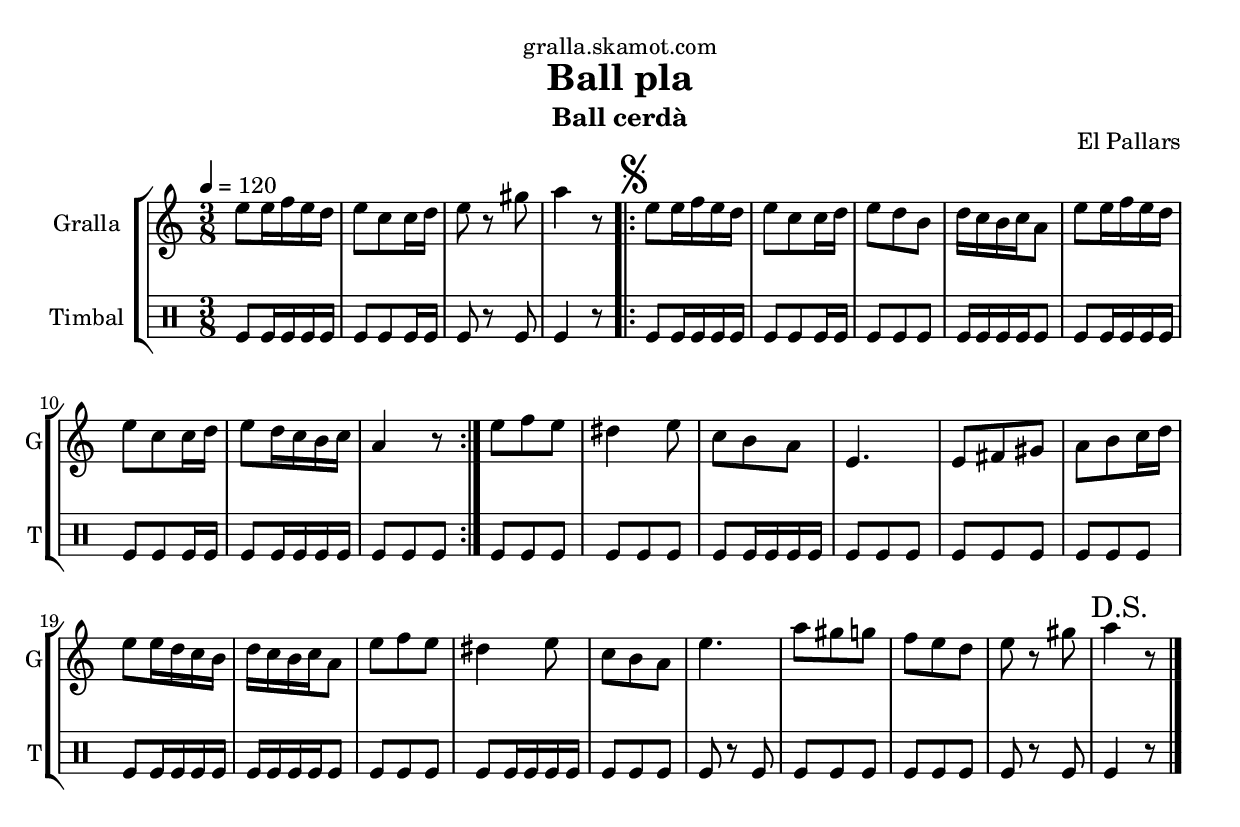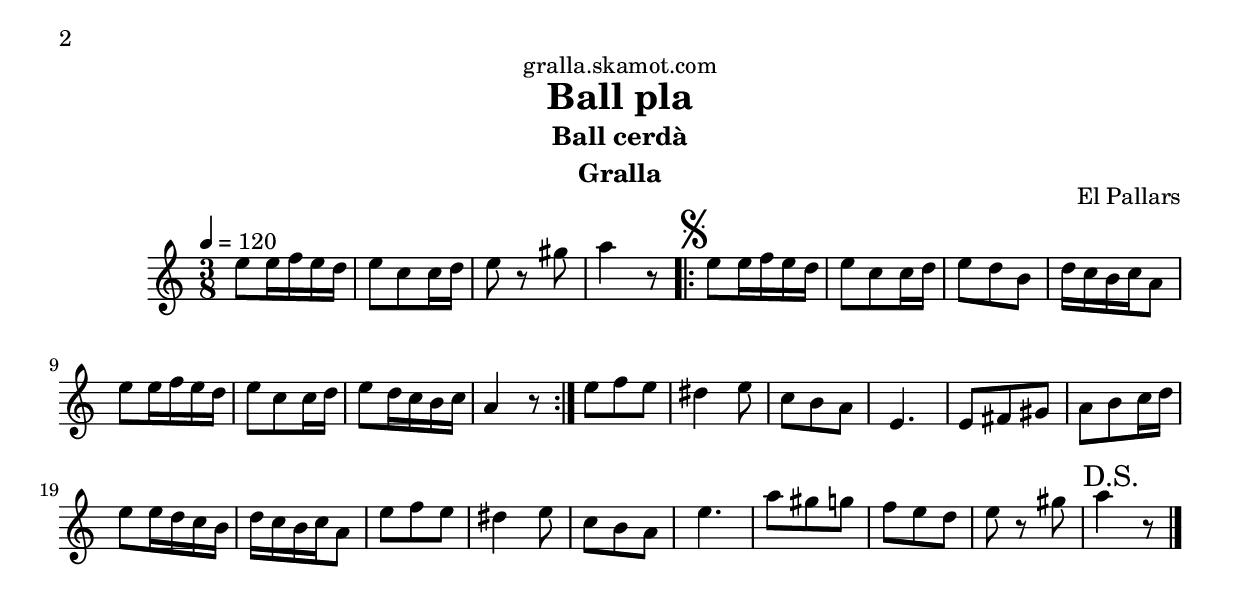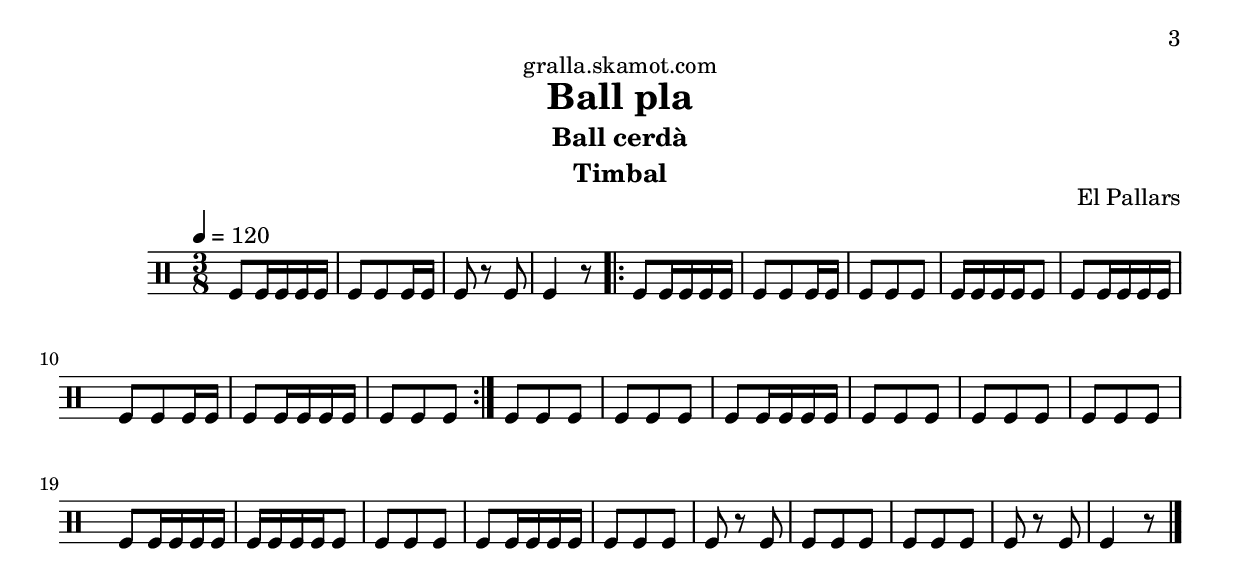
\version "2.16.2"

\header {
  dedication="gralla.skamot.com"
  title="Ball pla"
  subtitle="Ball cerdà"
  subsubtitle=""
  poet=""
  meter=""
  piece=""
  composer=""
  arranger=""
  opus="El Pallars"
  instrument=""
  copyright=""
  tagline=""
}

liniaroAa =
\relative e''
{
  \tempo 4=120
  \clef treble
  \key c \major
  \time 3/8
  e8 e16 f e d  |
  e8 c c16 d  |
  e8 r gis  |
  a4 r8  |
  %05
  \repeat volta 2 { \mark \markup {\musicglyph #"scripts.segno"} e8 e16 f e d  |
  e8 c c16 d  |
  e8 d b  |
  d16 c b c a8  |
  e'8 e16 f e d  |
  %10
  e8 c c16 d  |
  e8 d16 c b c  |
  a4 r8  | }
  e'8 f e  |
  dis4 e8  |
  %15
  c8 b a  |
  e4.  |
  e8 fis gis  |
  a8 b c16 d  |
  e8 e16 d c b  |
  %20
  d16 c b c a8  |
  e'8 f e  |
  dis4 e8  |
  c8 b a  |
  e'4.  |
  %25
  a8 gis g  |
  f8 e d  |
  e8 r gis  |
  \mark "D.S." a4 r8  \bar "|."
}

liniaroAb =
\drummode
{
  \tempo 4=120
  \time 3/8
  tomfl8 tomfl16 tomfl tomfl tomfl  |
  tomfl8 tomfl tomfl16 tomfl  |
  tomfl8 r tomfl  |
  tomfl4 r8  |
  %05
  \repeat volta 2 { tomfl8 tomfl16 tomfl tomfl tomfl  |
  tomfl8 tomfl tomfl16 tomfl  |
  tomfl8 tomfl tomfl  |
  tomfl16 tomfl tomfl tomfl tomfl8  |
  tomfl8 tomfl16 tomfl tomfl tomfl  |
  %10
  tomfl8 tomfl tomfl16 tomfl  |
  tomfl8 tomfl16 tomfl tomfl tomfl  |
  tomfl8 tomfl tomfl  | }
  tomfl8 tomfl tomfl  |
  tomfl8 tomfl tomfl  |
  %15
  tomfl8 tomfl16 tomfl tomfl tomfl  |
  tomfl8 tomfl tomfl  |
  tomfl8 tomfl tomfl  |
  tomfl8 tomfl tomfl  |
  tomfl8 tomfl16 tomfl tomfl tomfl  |
  %20
  tomfl16 tomfl tomfl tomfl tomfl8  |
  tomfl8 tomfl tomfl  |
  tomfl8 tomfl16 tomfl tomfl tomfl  |
  tomfl8 tomfl tomfl  |
  tomfl8 r tomfl  |
  %25
  tomfl8 tomfl tomfl  |
  tomfl8 tomfl tomfl  |
  tomfl8 r tomfl  |
  tomfl4 r8  \bar "|."
}

\bookpart {
  \score {
    \new StaffGroup {
      \override Score.RehearsalMark #'self-alignment-X = #LEFT
      <<
        \new Staff \with {instrumentName = #"Gralla" shortInstrumentName = #"G"} \liniaroAa
        \new DrumStaff \with {instrumentName = #"Timbal" shortInstrumentName = #"T"} \liniaroAb
      >>
    }
    \layout {}
  }
  \score { \unfoldRepeats
    \new StaffGroup {
      \override Score.RehearsalMark #'self-alignment-X = #LEFT
      <<
        \new Staff \with {instrumentName = #"Gralla" shortInstrumentName = #"G"} \liniaroAa
        \new DrumStaff \with {instrumentName = #"Timbal" shortInstrumentName = #"T"} \liniaroAb
      >>
    }
    \midi {
      \set Staff.midiInstrument = "oboe"
      \set DrumStaff.midiInstrument = "drums"
    }
  }
}

\bookpart {
  \header {instrument="Gralla"}
  \score {
    \new StaffGroup {
      \override Score.RehearsalMark #'self-alignment-X = #LEFT
      <<
        \new Staff \liniaroAa
      >>
    }
    \layout {}
  }
  \score { \unfoldRepeats
    \new StaffGroup {
      \override Score.RehearsalMark #'self-alignment-X = #LEFT
      <<
        \new Staff \liniaroAa
      >>
    }
    \midi {
      \set Staff.midiInstrument = "oboe"
      \set DrumStaff.midiInstrument = "drums"
    }
  }
}

\bookpart {
  \header {instrument="Timbal"}
  \score {
    \new StaffGroup {
      \override Score.RehearsalMark #'self-alignment-X = #LEFT
      <<
        \new DrumStaff \liniaroAb
      >>
    }
    \layout {}
  }
  \score { \unfoldRepeats
    \new StaffGroup {
      \override Score.RehearsalMark #'self-alignment-X = #LEFT
      <<
        \new DrumStaff \liniaroAb
      >>
    }
    \midi {
      \set Staff.midiInstrument = "oboe"
      \set DrumStaff.midiInstrument = "drums"
    }
  }
}

